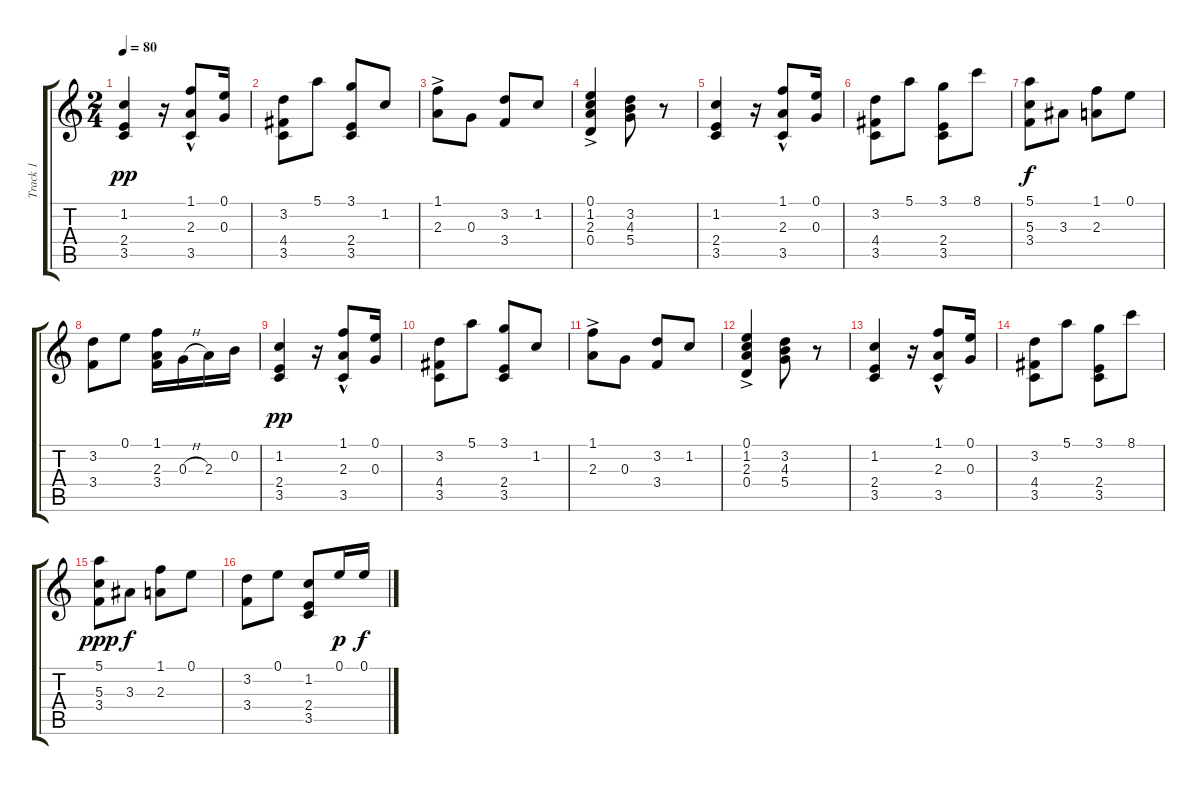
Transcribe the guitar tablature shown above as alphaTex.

\track ("Track 1" "Track 1") {instrument acousticguitarnylon}
\staff {score tabs}
\tuning (E4 B3 G3 D3 A2 E2) {hide}
\ts (2 4)
\tempo 80
\clef g2
\ks c
(1.2 2.4 3.5).4{dy pp instrument acousticguitarnylon} r.16 (1.1{hac} 2.3{hac} 3.5{hac}).8 (0.1 0.3).16 |
(3.2 4.4 3.5).8 5.1.8 (3.1 2.4 3.5).8 1.2.8 |
(1.1{ac} 2.3).8 0.3.8 (3.2 3.4).8 1.2.8 |
(0.1{ac} 1.2 2.3 0.4).4 (3.2 4.3 5.4).8 r.8 |
(1.2 2.4 3.5).4 r.16 (1.1{hac} 2.3{hac} 3.5{hac}).8 (0.1 0.3).16 |
(3.2 4.4 3.5).8 5.1.8 (3.1 2.4 3.5).8 8.1.8 |
(5.1 5.3 3.4).8{dy f} 3.3.8 (1.1 2.3).8 0.1.8 |
(3.2 3.4).8 0.1.8 (1.1 2.3 3.4).16 0.3{h}.16 2.3.16 0.2.16 |
(1.2 2.4 3.5).4{dy pp} r.16 (1.1{hac} 2.3{hac} 3.5{hac}).8 (0.1 0.3).16 |
(3.2 4.4 3.5).8 5.1.8 (3.1 2.4 3.5).8 1.2.8 |
(1.1{ac} 2.3).8 0.3.8 (3.2 3.4).8 1.2.8 |
(0.1{ac} 1.2 2.3 0.4).4 (3.2 4.3 5.4).8 r.8 |
(1.2 2.4 3.5).4 r.16 (1.1{hac} 2.3{hac} 3.5{hac}).8 (0.1 0.3).16 |
(3.2 4.4 3.5).8 5.1.8 (3.1 2.4 3.5).8 8.1.8 |
(5.1 5.3 3.4).8{dy ppp} 3.3.8{dy f} (1.1 2.3).8 0.1.8 |
(3.2 3.4).8 0.1.8 (1.2 2.4 3.5).8 0.1.16{dy p} 0.1.16{dy f}
